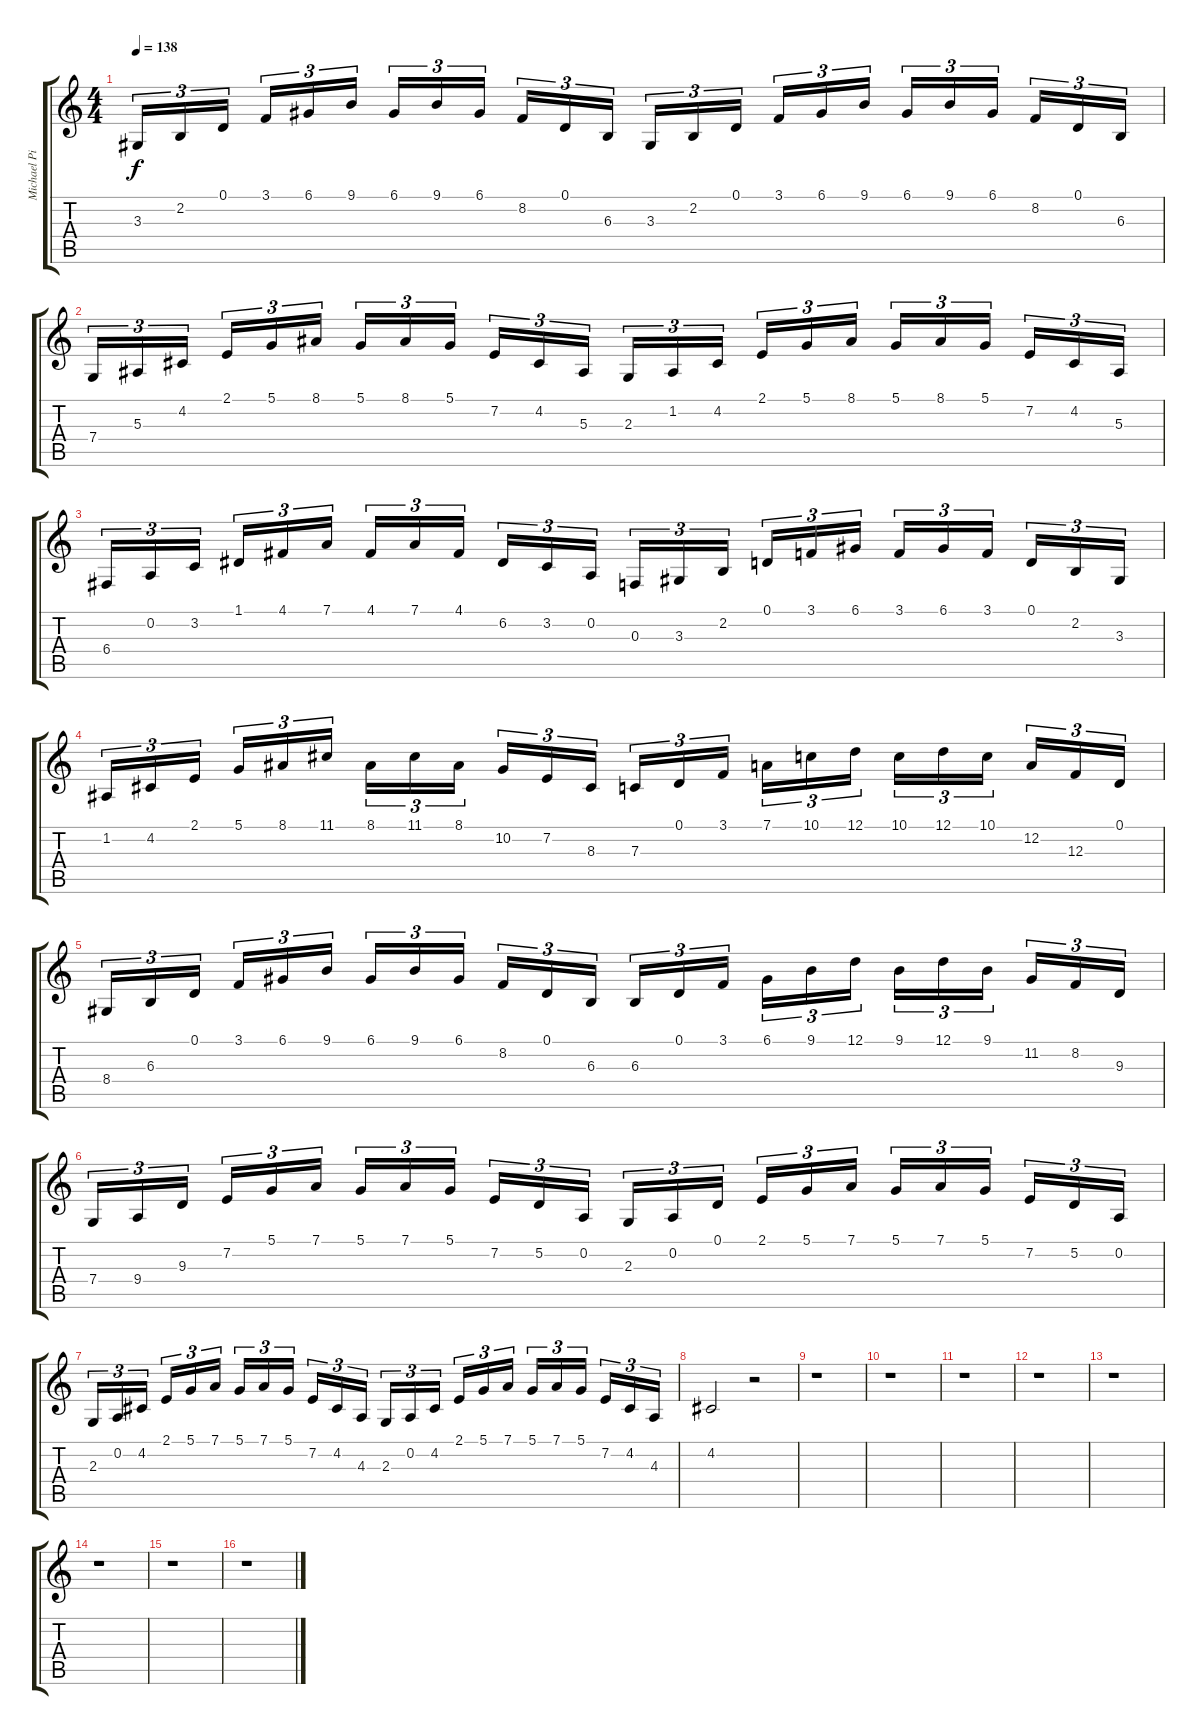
\track ("Michael Pinnella 3" "Michael Pi") {instrument harpsichord}
\staff {score tabs}
\tuning (D4 A3 F3 C3 G2 D2) {hide}
\ts (4 4)
\tempo 138
\clef g2
\ks c
3.3.16{tu (3 2) dy f} 2.2.16{tu (3 2)} 0.1.16{tu (3 2)} 3.1.16{tu (3 2)} 6.1.16{tu (3 2)} 9.1.16{tu (3 2)} 6.1.16{tu (3 2)} 9.1.16{tu (3 2)} 6.1.16{tu (3 2)} 8.2.16{tu (3 2)} 0.1.16{tu (3 2)} 6.3.16{tu (3 2)} 3.3.16{tu (3 2)} 2.2.16{tu (3 2)} 0.1.16{tu (3 2)} 3.1.16{tu (3 2)} 6.1.16{tu (3 2)} 9.1.16{tu (3 2)} 6.1.16{tu (3 2)} 9.1.16{tu (3 2)} 6.1.16{tu (3 2)} 8.2.16{tu (3 2)} 0.1.16{tu (3 2)} 6.3.16{tu (3 2)} |
7.4.16{tu (3 2)} 5.3.16{tu (3 2)} 4.2.16{tu (3 2)} 2.1.16{tu (3 2)} 5.1.16{tu (3 2)} 8.1.16{tu (3 2)} 5.1.16{tu (3 2)} 8.1.16{tu (3 2)} 5.1.16{tu (3 2)} 7.2.16{tu (3 2)} 4.2.16{tu (3 2)} 5.3.16{tu (3 2)} 2.3.16{tu (3 2)} 1.2.16{tu (3 2)} 4.2.16{tu (3 2)} 2.1.16{tu (3 2)} 5.1.16{tu (3 2)} 8.1.16{tu (3 2)} 5.1.16{tu (3 2)} 8.1.16{tu (3 2)} 5.1.16{tu (3 2)} 7.2.16{tu (3 2)} 4.2.16{tu (3 2)} 5.3.16{tu (3 2)} |
6.4.16{tu (3 2)} 0.2.16{tu (3 2)} 3.2.16{tu (3 2)} 1.1.16{tu (3 2)} 4.1.16{tu (3 2)} 7.1.16{tu (3 2)} 4.1.16{tu (3 2)} 7.1.16{tu (3 2)} 4.1.16{tu (3 2)} 6.2.16{tu (3 2)} 3.2.16{tu (3 2)} 0.2.16{tu (3 2)} 0.3.16{tu (3 2)} 3.3.16{tu (3 2)} 2.2.16{tu (3 2)} 0.1.16{tu (3 2)} 3.1.16{tu (3 2)} 6.1.16{tu (3 2)} 3.1.16{tu (3 2)} 6.1.16{tu (3 2)} 3.1.16{tu (3 2)} 0.1.16{tu (3 2)} 2.2.16{tu (3 2)} 3.3.16{tu (3 2)} |
1.2.16{tu (3 2)} 4.2.16{tu (3 2)} 2.1.16{tu (3 2)} 5.1.16{tu (3 2)} 8.1.16{tu (3 2)} 11.1.16{tu (3 2)} 8.1.16{tu (3 2)} 11.1.16{tu (3 2)} 8.1.16{tu (3 2)} 10.2.16{tu (3 2)} 7.2.16{tu (3 2)} 8.3.16{tu (3 2)} 7.3.16{tu (3 2)} 0.1.16{tu (3 2)} 3.1.16{tu (3 2)} 7.1.16{tu (3 2)} 10.1.16{tu (3 2)} 12.1.16{tu (3 2)} 10.1.16{tu (3 2)} 12.1.16{tu (3 2)} 10.1.16{tu (3 2)} 12.2.16{tu (3 2)} 12.3.16{tu (3 2)} 0.1.16{tu (3 2)} |
8.4.16{tu (3 2)} 6.3.16{tu (3 2)} 0.1.16{tu (3 2)} 3.1.16{tu (3 2)} 6.1.16{tu (3 2)} 9.1.16{tu (3 2)} 6.1.16{tu (3 2)} 9.1.16{tu (3 2)} 6.1.16{tu (3 2)} 8.2.16{tu (3 2)} 0.1.16{tu (3 2)} 6.3.16{tu (3 2)} 6.3.16{tu (3 2)} 0.1.16{tu (3 2)} 3.1.16{tu (3 2)} 6.1.16{tu (3 2)} 9.1.16{tu (3 2)} 12.1.16{tu (3 2)} 9.1.16{tu (3 2)} 12.1.16{tu (3 2)} 9.1.16{tu (3 2)} 11.2.16{tu (3 2)} 8.2.16{tu (3 2)} 9.3.16{tu (3 2)} |
7.4.16{tu (3 2)} 9.4.16{tu (3 2)} 9.3.16{tu (3 2)} 7.2.16{tu (3 2)} 5.1.16{tu (3 2)} 7.1.16{tu (3 2)} 5.1.16{tu (3 2)} 7.1.16{tu (3 2)} 5.1.16{tu (3 2)} 7.2.16{tu (3 2)} 5.2.16{tu (3 2)} 0.2.16{tu (3 2)} 2.3.16{tu (3 2)} 0.2.16{tu (3 2)} 0.1.16{tu (3 2)} 2.1.16{tu (3 2)} 5.1.16{tu (3 2)} 7.1.16{tu (3 2)} 5.1.16{tu (3 2)} 7.1.16{tu (3 2)} 5.1.16{tu (3 2)} 7.2.16{tu (3 2)} 5.2.16{tu (3 2)} 0.2.16{tu (3 2)} |
2.3.16{tu (3 2)} 0.2.16{tu (3 2)} 4.2.16{tu (3 2)} 2.1.16{tu (3 2)} 5.1.16{tu (3 2)} 7.1.16{tu (3 2)} 5.1.16{tu (3 2)} 7.1.16{tu (3 2)} 5.1.16{tu (3 2)} 7.2.16{tu (3 2)} 4.2.16{tu (3 2)} 4.3.16{tu (3 2)} 2.3.16{tu (3 2)} 0.2.16{tu (3 2)} 4.2.16{tu (3 2)} 2.1.16{tu (3 2)} 5.1.16{tu (3 2)} 7.1.16{tu (3 2)} 5.1.16{tu (3 2)} 7.1.16{tu (3 2)} 5.1.16{tu (3 2)} 7.2.16{tu (3 2)} 4.2.16{tu (3 2)} 4.3.16{tu (3 2)} |
4.2.2 r.2 |
r.1 |
r.1 |
r.1 |
r.1 |
r.1 |
r.1 |
r.1 |
r.1
